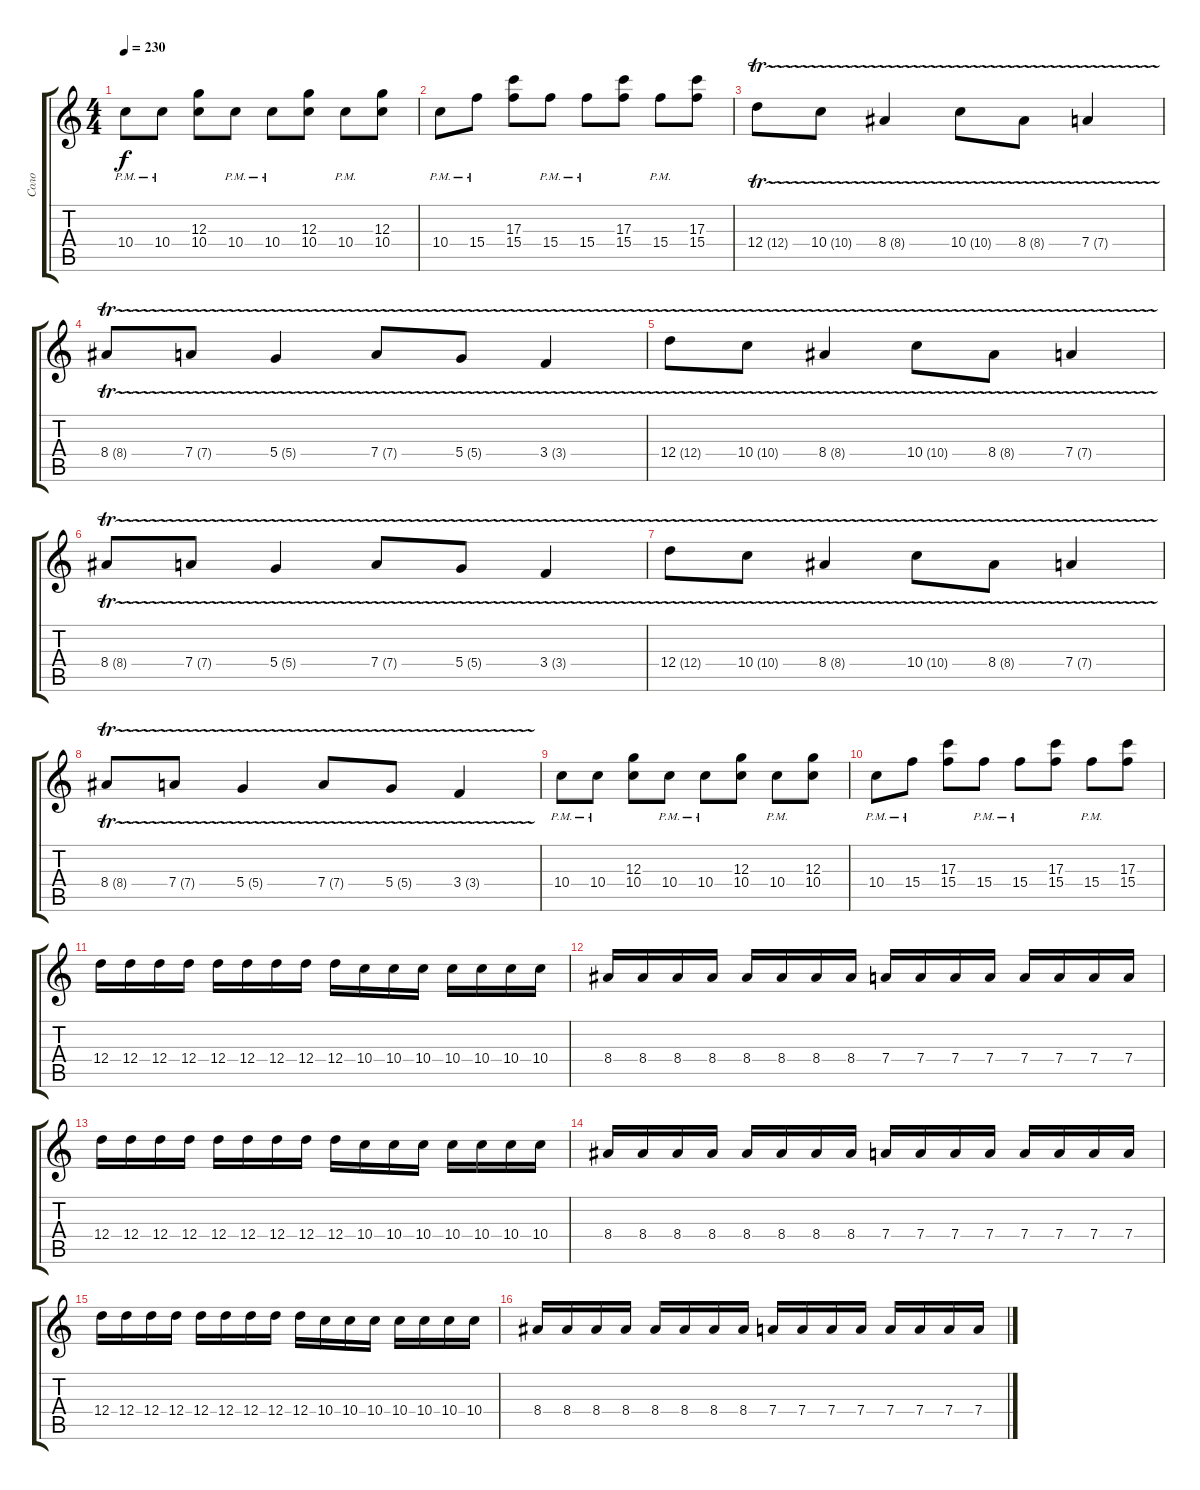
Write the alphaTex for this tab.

\track ("Соло" "Соло") {instrument overdrivenguitar}
\staff {score tabs}
\tuning (E4 B3 G3 D3 A2 E2) {hide}
\ts (4 4)
\tempo 230
\clef g2
\ks c
10.4{pm}.8{dy f} 10.4{pm}.8 (12.3 10.4).8 10.4{pm}.8 10.4{pm}.8 (12.3 10.4).8 10.4{pm}.8 (12.3 10.4).8 |
10.4{pm}.8 15.4{pm}.8 (17.3 15.4).8 15.4{pm}.8 15.4{pm}.8 (17.3 15.4).8 15.4{pm}.8 (17.3 15.4).8 |
12.4{tr (12 16)}.8 10.4{tr (10 16)}.8 8.4{tr (8 16)}.4 10.4{tr (10 16)}.8 8.4{tr (8 16)}.8 7.4{tr (7 16)}.4 |
8.4{tr (8 16)}.8 7.4{tr (7 16)}.8 5.4{tr (5 16)}.4 7.4{tr (7 16)}.8 5.4{tr (5 16)}.8 3.4{tr (3 16)}.4 |
12.4{tr (12 16)}.8 10.4{tr (10 16)}.8 8.4{tr (8 16)}.4 10.4{tr (10 16)}.8 8.4{tr (8 16)}.8 7.4{tr (7 16)}.4 |
8.4{tr (8 16)}.8 7.4{tr (7 16)}.8 5.4{tr (5 16)}.4 7.4{tr (7 16)}.8 5.4{tr (5 16)}.8 3.4{tr (3 16)}.4 |
12.4{tr (12 16)}.8 10.4{tr (10 16)}.8 8.4{tr (8 16)}.4 10.4{tr (10 16)}.8 8.4{tr (8 16)}.8 7.4{tr (7 16)}.4 |
8.4{tr (8 16)}.8 7.4{tr (7 16)}.8 5.4{tr (5 16)}.4 7.4{tr (7 16)}.8 5.4{tr (5 16)}.8 3.4{tr (3 16)}.4 |
10.4{pm}.8 10.4{pm}.8 (12.3 10.4).8 10.4{pm}.8 10.4{pm}.8 (12.3 10.4).8 10.4{pm}.8 (12.3 10.4).8 |
10.4{pm}.8 15.4{pm}.8 (17.3 15.4).8 15.4{pm}.8 15.4{pm}.8 (17.3 15.4).8 15.4{pm}.8 (17.3 15.4).8 |
12.4.16 12.4.16 12.4.16 12.4.16 12.4.16 12.4.16 12.4.16 12.4.16 12.4.16 10.4.16 10.4.16 10.4.16 10.4.16 10.4.16 10.4.16 10.4.16 |
8.4.16 8.4.16 8.4.16 8.4.16 8.4.16 8.4.16 8.4.16 8.4.16 7.4.16 7.4.16 7.4.16 7.4.16 7.4.16 7.4.16 7.4.16 7.4.16 |
12.4.16 12.4.16 12.4.16 12.4.16 12.4.16 12.4.16 12.4.16 12.4.16 12.4.16 10.4.16 10.4.16 10.4.16 10.4.16 10.4.16 10.4.16 10.4.16 |
8.4.16 8.4.16 8.4.16 8.4.16 8.4.16 8.4.16 8.4.16 8.4.16 7.4.16 7.4.16 7.4.16 7.4.16 7.4.16 7.4.16 7.4.16 7.4.16 |
12.4.16 12.4.16 12.4.16 12.4.16 12.4.16 12.4.16 12.4.16 12.4.16 12.4.16 10.4.16 10.4.16 10.4.16 10.4.16 10.4.16 10.4.16 10.4.16 |
8.4.16 8.4.16 8.4.16 8.4.16 8.4.16 8.4.16 8.4.16 8.4.16 7.4.16 7.4.16 7.4.16 7.4.16 7.4.16 7.4.16 7.4.16 7.4.16
